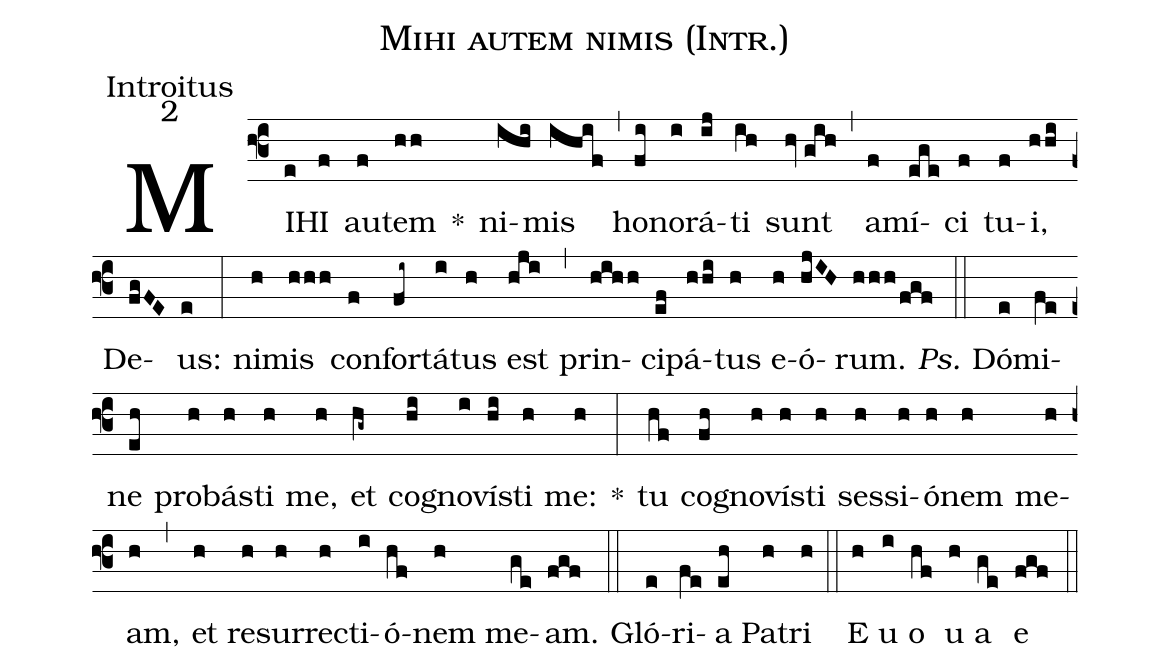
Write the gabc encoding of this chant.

name:Mihi autem nimis (Intr.);
office-part:Introitus;
mode:2;
%%
(f3) MI(e)HI(f) au(f)tem(hh) *() ni(ihi)mis(ihif) (,) ho(fi)no(i)rá(ij)ti(ih) sunt(hv///gih) (,) a(f)mí(ege)ci(f) tu(f)i,(hhi) De(fgFE)us:(e) (:) ni(h)mis(hhh) con(f)for(fi~)tá(i)tus(h) est(hji) (,) prin(hihh)ci(ef)pá(hhi)tus(h) e(h)ó(hjIH)rum.(hhh/fgf) <i>Ps.</i>(::) Dó(e)mi(fe)ne(eh) pro(h)bás(h)ti(h) me,(h) et(hg~) co(hi)gno(i)ví(hi)sti(h) me:(h) *(:) tu(hf) co(fh)gno(h)vís(h)ti(h) ses(h)si(h)ó(h)nem(h) me(h)am,(h) (,) et(h) re(h)sur(h)rec(h)ti(i)ó(hf)nem(h) me(ge)am.(fgf) (::) Gló(e)ri(fe)a(eh) Pa(h)tri(h) (::) E(h) u(i) o(hf) u(h) a(ge) e(fgf) (::)
